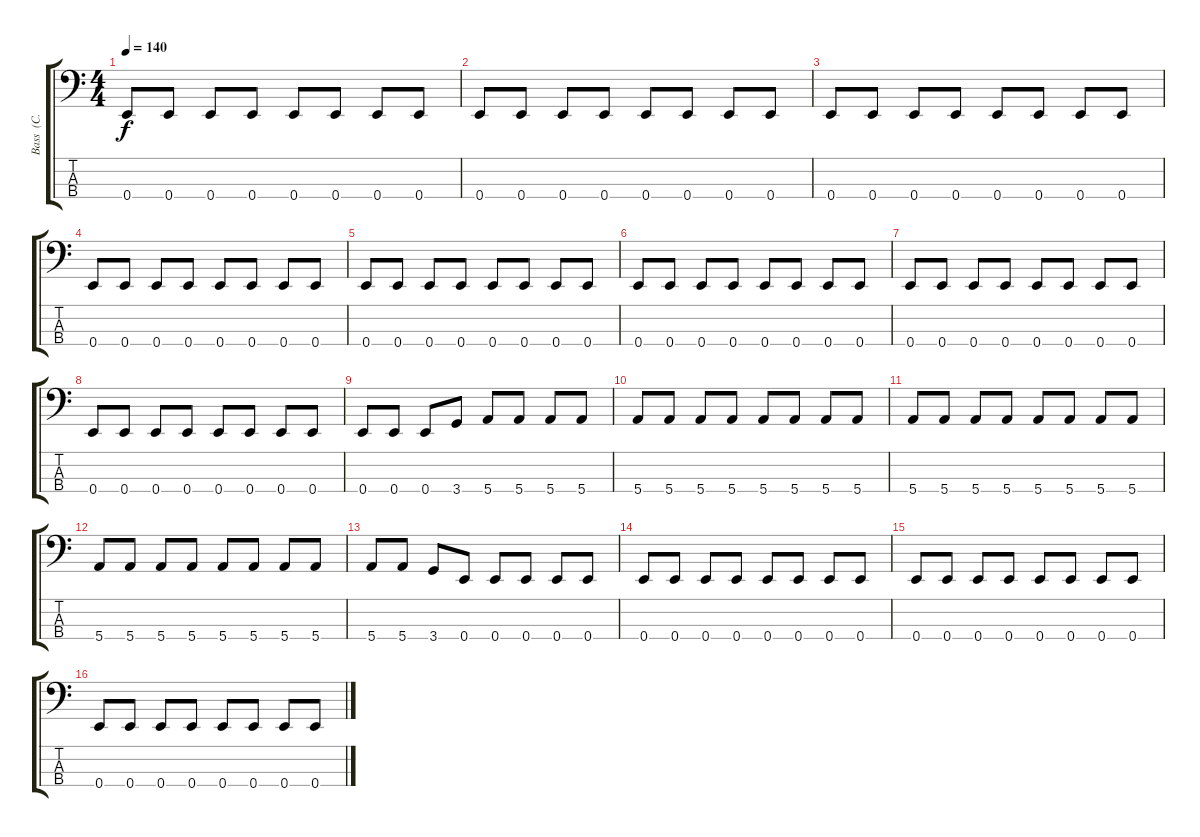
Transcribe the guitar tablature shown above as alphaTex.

\track ("Bass  (C. Williams)" "Bass  (C. ") {instrument electricbasspick}
\staff {score tabs}
\tuning (G2 D2 A1 E1) {hide}
\ts (4 4)
\tempo 140
\clef f4
\ks c
0.4.8{dy f} 0.4.8 0.4.8 0.4.8 0.4.8 0.4.8 0.4.8 0.4.8 |
0.4.8 0.4.8 0.4.8 0.4.8 0.4.8 0.4.8 0.4.8 0.4.8 |
0.4.8 0.4.8 0.4.8 0.4.8 0.4.8 0.4.8 0.4.8 0.4.8 |
0.4.8 0.4.8 0.4.8 0.4.8 0.4.8 0.4.8 0.4.8 0.4.8 |
0.4.8 0.4.8 0.4.8 0.4.8 0.4.8 0.4.8 0.4.8 0.4.8 |
0.4.8 0.4.8 0.4.8 0.4.8 0.4.8 0.4.8 0.4.8 0.4.8 |
0.4.8 0.4.8 0.4.8 0.4.8 0.4.8 0.4.8 0.4.8 0.4.8 |
0.4.8 0.4.8 0.4.8 0.4.8 0.4.8 0.4.8 0.4.8 0.4.8 |
0.4.8 0.4.8 0.4.8 3.4.8 5.4.8 5.4.8 5.4.8 5.4.8 |
5.4.8 5.4.8 5.4.8 5.4.8 5.4.8 5.4.8 5.4.8 5.4.8 |
5.4.8 5.4.8 5.4.8 5.4.8 5.4.8 5.4.8 5.4.8 5.4.8 |
5.4.8 5.4.8 5.4.8 5.4.8 5.4.8 5.4.8 5.4.8 5.4.8 |
5.4.8 5.4.8 3.4.8 0.4.8 0.4.8 0.4.8 0.4.8 0.4.8 |
0.4.8 0.4.8 0.4.8 0.4.8 0.4.8 0.4.8 0.4.8 0.4.8 |
0.4.8 0.4.8 0.4.8 0.4.8 0.4.8 0.4.8 0.4.8 0.4.8 |
0.4.8 0.4.8 0.4.8 0.4.8 0.4.8 0.4.8 0.4.8 0.4.8
